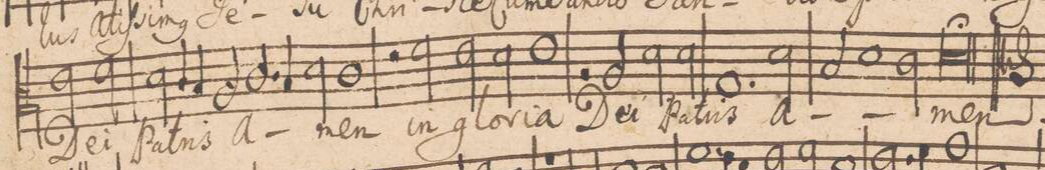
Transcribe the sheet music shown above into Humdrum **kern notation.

**kern	**text
*I"ALTVS.	*
*clefC3	*
*k[]	*
*met(c|)	*
*M2/1	*
2e\	De-
2f\	-i
2d\	Pa-
4c/	.
4B/	.
=87-	=87-
2A/	-tris
2.c/	A-
4B/	.
2d\	.
=88-	=88-
1c\	-men
2r	.
2f\	in
=89-	=89-
2e\	glo-
2d\	-ri-
1e\	-a
=90-	=90-
2r	.
2A/	De-
2d\	-i
2d\	Pa-
=91-	=91-
1.G/	-tris
2d\	A-
=92-	=92-
2B/	.
1d\	.
2c\	.
=93-	=93-
0d\;	-men.
==	==
*-	*-
